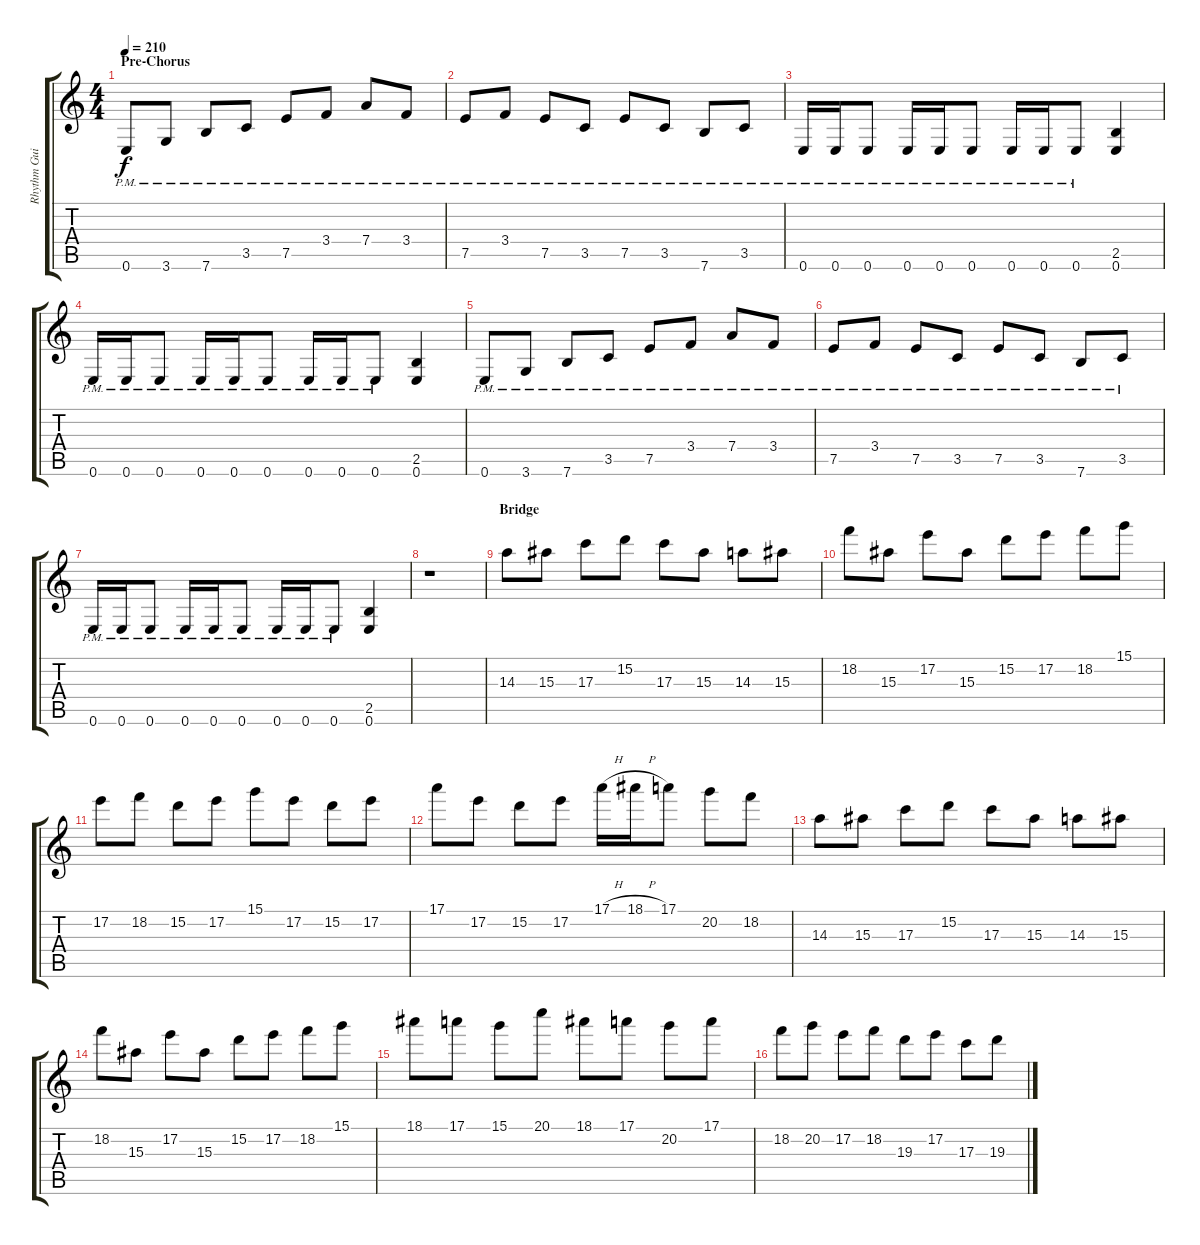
\track ("Rhythm Guitar L" "Rhythm Gui") {instrument distortionguitar}
\staff {score tabs}
\tuning (E4 B3 G3 D3 A2 E2) {hide}
\ts (4 4)
\section ("" "Pre-Chorus")
\tempo 210
\clef g2
\ks c
0.6{pm}.8{dy f} 3.6{pm}.8 7.6{pm}.8 3.5{pm}.8 7.5{pm}.8 3.4{pm}.8 7.4{pm}.8 3.4{pm}.8 |
7.5{pm}.8 3.4{pm}.8 7.5{pm}.8 3.5{pm}.8 7.5{pm}.8 3.5{pm}.8 7.6{pm}.8 3.5{pm}.8 |
0.6{pm}.16 0.6{pm}.16 0.6{pm}.8 0.6{pm}.16 0.6{pm}.16 0.6{pm}.8 0.6{pm}.16 0.6{pm}.16 0.6{pm}.8 (2.5 0.6).4 |
0.6{pm}.16 0.6{pm}.16 0.6{pm}.8 0.6{pm}.16 0.6{pm}.16 0.6{pm}.8 0.6{pm}.16 0.6{pm}.16 0.6{pm}.8 (2.5 0.6).4 |
0.6{pm}.8 3.6{pm}.8 7.6{pm}.8 3.5{pm}.8 7.5{pm}.8 3.4{pm}.8 7.4{pm}.8 3.4{pm}.8 |
7.5{pm}.8 3.4{pm}.8 7.5{pm}.8 3.5{pm}.8 7.5{pm}.8 3.5{pm}.8 7.6{pm}.8 3.5{pm}.8 |
0.6{pm}.16 0.6{pm}.16 0.6{pm}.8 0.6{pm}.16 0.6{pm}.16 0.6{pm}.8 0.6{pm}.16 0.6{pm}.16 0.6{pm}.8 (2.5 0.6).4 |
r.1 |
\section ("" "Bridge")
14.3.8 15.3.8 17.3.8 15.2.8 17.3.8 15.3.8 14.3.8 15.3.8 |
18.2.8 15.3.8 17.2.8 15.3.8 15.2.8 17.2.8 18.2.8 15.1.8 |
17.2.8 18.2.8 15.2.8 17.2.8 15.1.8 17.2.8 15.2.8 17.2.8 |
17.1.8 17.2.8 15.2.8 17.2.8 17.1{h}.16 18.1{h}.16 17.1.8 20.2.8 18.2.8 |
14.3.8 15.3.8 17.3.8 15.2.8 17.3.8 15.3.8 14.3.8 15.3.8 |
18.2.8 15.3.8 17.2.8 15.3.8 15.2.8 17.2.8 18.2.8 15.1.8 |
18.1.8 17.1.8 15.1.8 20.1.8 18.1.8 17.1.8 20.2.8 17.1.8 |
18.2.8 20.2.8 17.2.8 18.2.8 19.3.8 17.2.8 17.3.8 19.3.8
